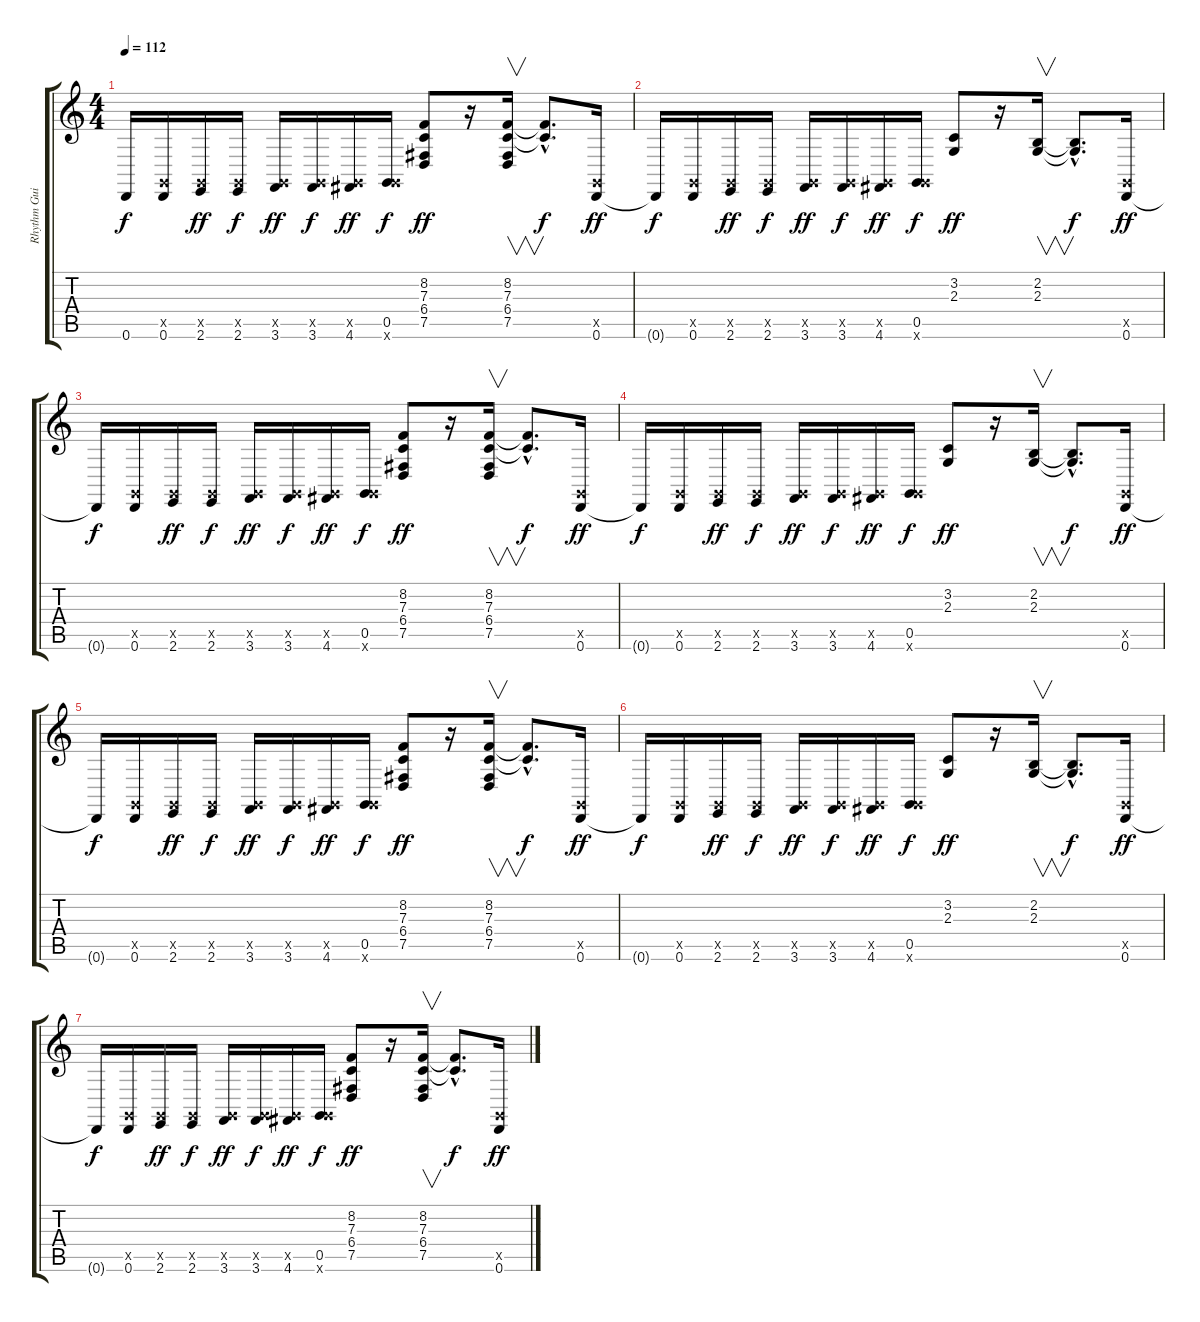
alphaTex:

\track ("Rhythm Guitar 2" "Rhythm Gui") {instrument lead1square}
\staff {score tabs}
\tuning (D4 A3 F3 C3 G2 D2) {hide}
\ts (4 4)
\tempo 112
\clef g2
\ks c
0.6{t}.16{dy f} (0.5{x} 0.6).16{volume 8} (0.5{x} 2.6).16{dy ff} (0.5{x} 2.6).16{dy f} (0.5{x} 3.6).16{dy ff} (0.5{x} 3.6).16{dy f} (0.5{x} 4.6).16{dy ff} (0.5 5.6{x}).16{dy f} (8.2 7.3 6.4 7.5).8{dy ff} r.16 (8.2 7.3 6.4 7.5).16{v} (8.2{hac t} 7.3{hac t}).8{d dy f} (0.5{x} 0.6).16{dy ff} |
0.6{t}.16{dy f} (0.5{x} 0.6).16{volume 7} (0.5{x} 2.6).16{dy ff} (0.5{x} 2.6).16{dy f} (0.5{x} 3.6).16{dy ff} (0.5{x} 3.6).16{dy f} (0.5{x} 4.6).16{dy ff} (0.5 5.6{x}).16{dy f} (3.2 2.3).8{dy ff} r.16 (2.2 2.3).16{v} (2.2{hac t} 2.3{hac t}).8{d dy f} (0.5{x} 0.6).16{dy ff} |
0.6{t}.16{dy f} (0.5{x} 0.6).16{volume 6} (0.5{x} 2.6).16{dy ff} (0.5{x} 2.6).16{dy f} (0.5{x} 3.6).16{dy ff} (0.5{x} 3.6).16{dy f} (0.5{x} 4.6).16{dy ff} (0.5 5.6{x}).16{dy f} (8.2 7.3 6.4 7.5).8{dy ff} r.16 (8.2 7.3 6.4 7.5).16{v} (8.2{hac t} 7.3{hac t}).8{d dy f} (0.5{x} 0.6).16{dy ff} |
0.6{t}.16{dy f} (0.5{x} 0.6).16{volume 5} (0.5{x} 2.6).16{dy ff} (0.5{x} 2.6).16{dy f} (0.5{x} 3.6).16{dy ff} (0.5{x} 3.6).16{dy f} (0.5{x} 4.6).16{dy ff} (0.5 5.6{x}).16{dy f} (3.2 2.3).8{dy ff} r.16 (2.2 2.3).16{v} (2.2{hac t} 2.3{hac t}).8{d dy f} (0.5{x} 0.6).16{dy ff} |
0.6{t}.16{dy f} (0.5{x} 0.6).16{volume 4} (0.5{x} 2.6).16{dy ff} (0.5{x} 2.6).16{dy f} (0.5{x} 3.6).16{dy ff} (0.5{x} 3.6).16{dy f} (0.5{x} 4.6).16{dy ff} (0.5 5.6{x}).16{dy f} (8.2 7.3 6.4 7.5).8{dy ff} r.16 (8.2 7.3 6.4 7.5).16{v} (8.2{hac t} 7.3{hac t}).8{d dy f} (0.5{x} 0.6).16{dy ff} |
0.6{t}.16{dy f} (0.5{x} 0.6).16{volume 3} (0.5{x} 2.6).16{dy ff} (0.5{x} 2.6).16{dy f} (0.5{x} 3.6).16{dy ff} (0.5{x} 3.6).16{dy f} (0.5{x} 4.6).16{dy ff} (0.5 5.6{x}).16{dy f} (3.2 2.3).8{dy ff} r.16 (2.2 2.3).16{v} (2.2{hac t} 2.3{hac t}).8{d dy f} (0.5{x} 0.6).16{dy ff} |
0.6{t}.16{dy f} (0.5{x} 0.6).16{volume 2} (0.5{x} 2.6).16{dy ff} (0.5{x} 2.6).16{dy f} (0.5{x} 3.6).16{dy ff} (0.5{x} 3.6).16{dy f} (0.5{x} 4.6).16{dy ff} (0.5 5.6{x}).16{dy f} (8.2 7.3 6.4 7.5).8{dy ff} r.16 (8.2 7.3 6.4 7.5).16{v} (8.2{hac t} 7.3{hac t}).8{d dy f} (0.5{x} 0.6).16{dy ff}
